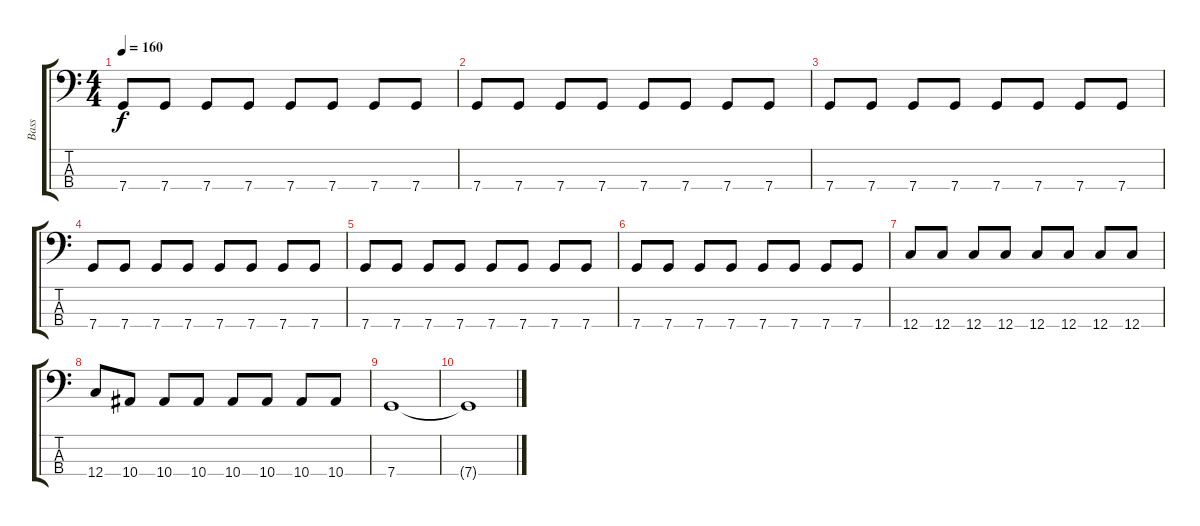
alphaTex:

\track ("Bass" "Bass") {instrument electricbassfinger}
\staff {score tabs}
\tuning (F2 C2 G1 C1) {hide}
\ts (4 4)
\tempo 160
\clef f4
\ks c
7.4.8{dy f} 7.4.8 7.4.8 7.4.8 7.4.8 7.4.8 7.4.8 7.4.8 |
7.4.8 7.4.8 7.4.8 7.4.8 7.4.8 7.4.8 7.4.8 7.4.8 |
7.4.8 7.4.8 7.4.8 7.4.8 7.4.8 7.4.8 7.4.8 7.4.8 |
7.4.8 7.4.8 7.4.8 7.4.8 7.4.8 7.4.8 7.4.8 7.4.8 |
7.4.8 7.4.8 7.4.8 7.4.8 7.4.8 7.4.8 7.4.8 7.4.8 |
7.4.8 7.4.8 7.4.8 7.4.8 7.4.8 7.4.8 7.4.8 7.4.8 |
12.4.8 12.4.8 12.4.8 12.4.8 12.4.8 12.4.8 12.4.8 12.4.8 |
12.4.8 10.4.8 10.4.8 10.4.8 10.4.8 10.4.8 10.4.8 10.4.8 |
7.4.1 |
7.4{t}.1
